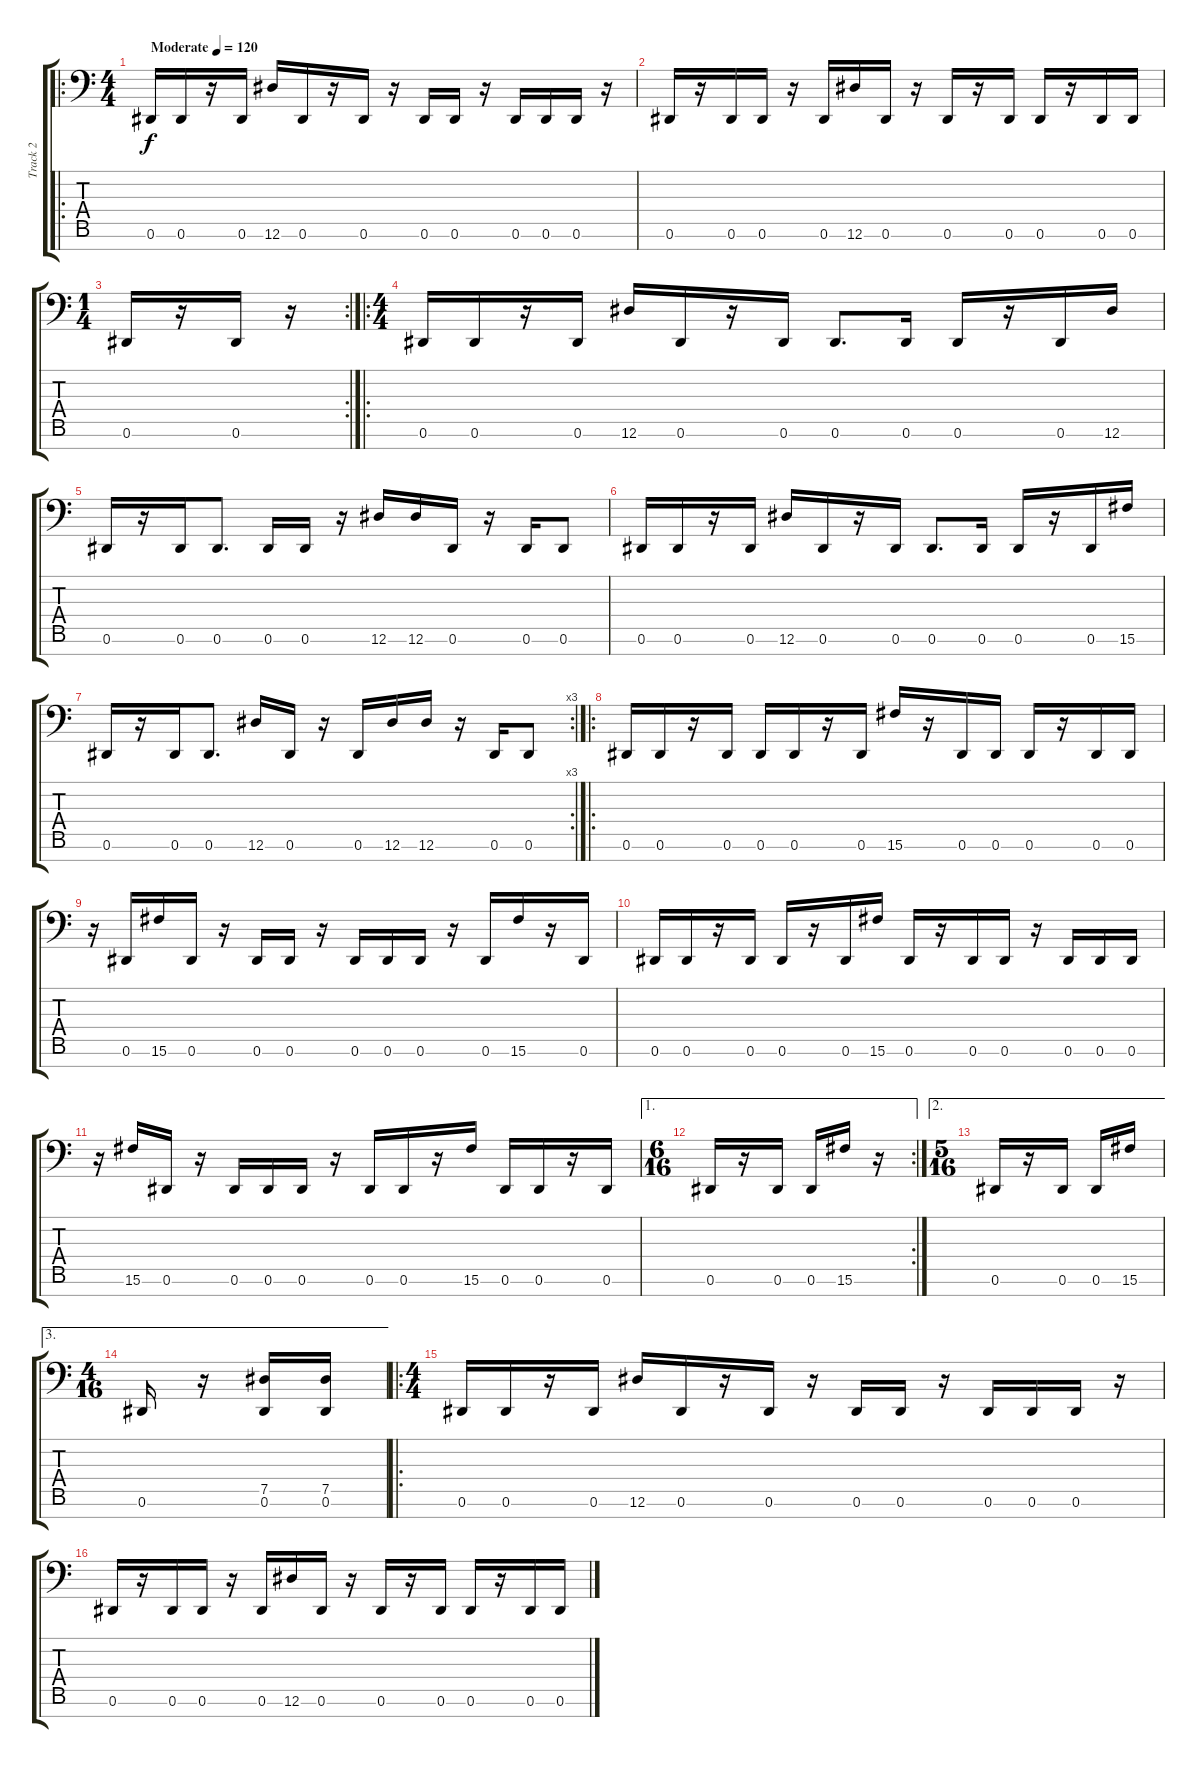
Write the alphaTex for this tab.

\track ("Track 2" "Track 2") {instrument acousticgrandpiano}
\staff {score tabs}
\tuning (Eb4 Bb3 Gb3 Db3 Ab2 Eb2 Bb1) {hide}
\ro
\ts (4 4)
\tempo (120 "Moderate")
\clef f4
\ks c
0.6.16{dy f instrument acousticgrandpiano} 0.6.16 r.16 0.6.16 12.6.16 0.6.16 r.16 0.6.16 r.16 0.6.16 0.6.16 r.16 0.6.16 0.6.16 0.6.16 r.16 |
0.6.16 r.16 0.6.16 0.6.16 r.16 0.6.16 12.6.16 0.6.16 r.16 0.6.16 r.16 0.6.16 0.6.16 r.16 0.6.16 0.6.16 |
\rc 2
\ts (1 4)
0.6.16 r.16 0.6.16 r.16 |
\ro
\ts (4 4)
0.6.16 0.6.16 r.16 0.6.16 12.6.16 0.6.16 r.16 0.6.16 0.6.8{d} 0.6.16 0.6.16 r.16 0.6.16 12.6.16 |
0.6.16 r.16 0.6.16 0.6.8{d} 0.6.16 0.6.16 r.16 12.6.16 12.6.16 0.6.16 r.16 0.6.16 0.6.8 |
0.6.16 0.6.16 r.16 0.6.16 12.6.16 0.6.16 r.16 0.6.16 0.6.8{d} 0.6.16 0.6.16 r.16 0.6.16 15.6.16 |
\rc 3
0.6.16 r.16 0.6.16 0.6.8{d} 12.6.16 0.6.16 r.16 0.6.16 12.6.16 12.6.16 r.16 0.6.16 0.6.8 |
\ro
0.6.16 0.6.16 r.16 0.6.16 0.6.16 0.6.16 r.16 0.6.16 15.6.16 r.16 0.6.16 0.6.16 0.6.16 r.16 0.6.16 0.6.16 |
r.16 0.6.16 15.6.16 0.6.16 r.16 0.6.16 0.6.16 r.16 0.6.16 0.6.16 0.6.16 r.16 0.6.16 15.6.16 r.16 0.6.16 |
0.6.16 0.6.16 r.16 0.6.16 0.6.16 r.16 0.6.16 15.6.16 0.6.16 r.16 0.6.16 0.6.16 r.16 0.6.16 0.6.16 0.6.16 |
r.16 15.6.16 0.6.16 r.16 0.6.16 0.6.16 0.6.16 r.16 0.6.16 0.6.16 r.16 15.6.16 0.6.16 0.6.16 r.16 0.6.16 |
\ae 1
\rc 2
\ts (6 16)
0.6.16 r.16 0.6.16 0.6.16 15.6.16 r.16 |
\ae 2
\ts (5 16)
0.6.16 r.16 0.6.16 0.6.16 15.6.16 |
\ae 3
\ts (4 16)
0.6.16 r.16 (7.5 0.6).16 (7.5 0.6).16 |
\ro
\ts (4 4)
0.6.16 0.6.16 r.16 0.6.16 12.6.16 0.6.16 r.16 0.6.16 r.16 0.6.16 0.6.16 r.16 0.6.16 0.6.16 0.6.16 r.16 |
0.6.16 r.16 0.6.16 0.6.16 r.16 0.6.16 12.6.16 0.6.16 r.16 0.6.16 r.16 0.6.16 0.6.16 r.16 0.6.16 0.6.16
